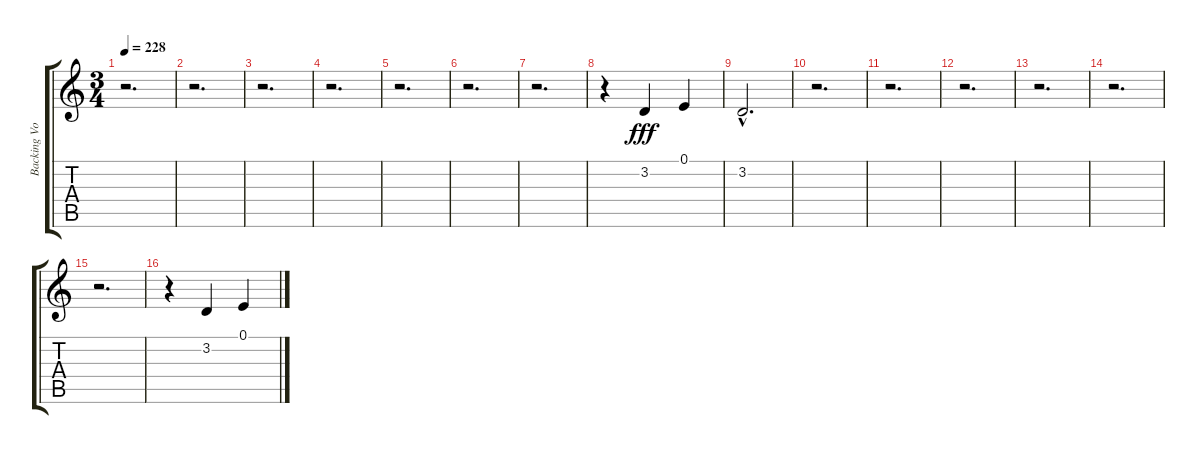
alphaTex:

\track ("Backing Vocals" "Backing Vo") {instrument altosax}
\staff {score tabs}
\tuning (E4 B3 G3 D3 A2 E2) {hide}
\ts (3 4)
\tempo 228
\clef g2
\ks c
r.2{d dy fff} |
r.2{d} |
r.2{d} |
r.2{d} |
r.2{d} |
r.2{d} |
r.2{d} |
r.4 3.2.4{volume 16 instrument clarinet} 0.1.4 |
3.2{hac}.2{d} |
r.2{d} |
r.2{d} |
r.2{d} |
r.2{d} |
r.2{d} |
r.2{d} |
r.4 3.2.4 0.1.4
